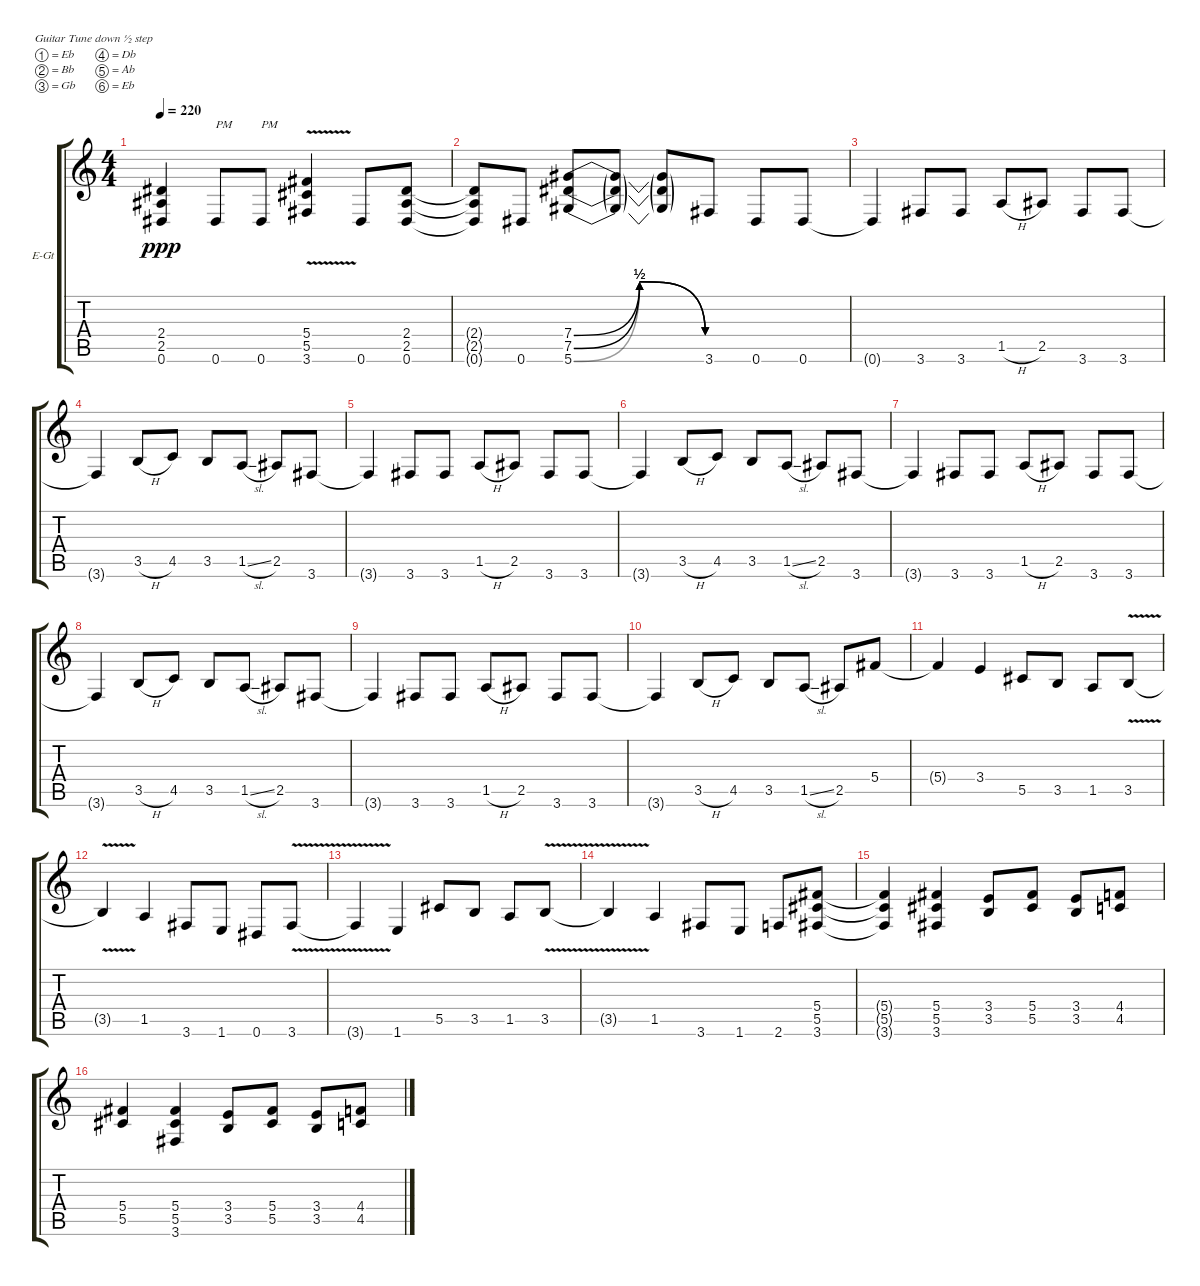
\bracketExtendMode groupsimilarinstruments
\firstSystemTrackNameOrientation horizontal
\otherSystemsTrackNameOrientation horizontal
\track ("Guitar 2" "E-Gt") {instrument acousticgrandpiano}
\staff {score tabs}
\tuning (Eb4 Bb3 Gb3 Db3 Ab2 Eb2)
\displaytranspose 12
\ts (4 4)
\tempo 220
\clef g2
\ks c
(2.4{t} 2.5{t} 0.6{t}).4{dy ppp} 0.6.8{txt "PM"} 0.6.8{txt "PM"} (5.4{v} 5.5{v} 3.6{v}).4 0.6.8 (2.4 2.5 0.6).8 |
(2.4{t} 2.5{t} 0.6{t}).8 0.6.8 (7.4{be (bendrelease 0 0 30 2 30 2 60 0)} 7.5{be (bendrelease 0 0 30 2 30 2 60 0)} 5.6{be (bendrelease 0 0 30 2 30 2 60 0)}).8 (7.4{t} 7.5{t} 5.6{t}).8 (7.4{t} 7.5{t} 5.6{t}).8 3.6.8 0.6.8 0.6.8 |
0.6{t}.4 3.6.8 3.6.8 1.5{h}.8 2.5.8 3.6.8 3.6.8 |
3.6{t}.4 3.5{h}.8 4.5.8 3.5.8 1.5{sl}.8 2.5.8 3.6.8 |
3.6{t}.4 3.6.8 3.6.8 1.5{h}.8 2.5.8 3.6.8 3.6.8 |
3.6{t}.4 3.5{h}.8 4.5.8 3.5.8 1.5{sl}.8 2.5.8 3.6.8 |
3.6{t}.4 3.6.8 3.6.8 1.5{h}.8 2.5.8 3.6.8 3.6.8 |
3.6{t}.4 3.5{h}.8 4.5.8 3.5.8 1.5{sl}.8 2.5.8 3.6.8 |
3.6{t}.4 3.6.8 3.6.8 1.5{h}.8 2.5.8 3.6.8 3.6.8 |
3.6{t}.4 3.5{h}.8 4.5.8 3.5.8 1.5{sl}.8 2.5.8 5.4.8 |
5.4{t}.4 3.4.4 5.5.8 3.5.8 1.5.8 3.5{v}.8 |
3.5{t}.4 1.5.4 3.6.8 1.6.8 0.6.8 3.6{v}.8 |
3.6{t}.4 1.6.4 5.5.8 3.5.8 1.5.8 3.5{v}.8 |
3.5{t}.4 1.5.4 3.6.8 1.6.8 2.6.8 (5.4 5.5 3.6).8 |
(5.4{t} 5.5{t} 3.6{t}).4 (5.4 5.5 3.6).4 (3.4 3.5).8 (5.4 5.5).8 (3.4 3.5).8 (4.4 4.5).8 |
(5.4 5.5).4 (5.4 5.5 3.6).4 (3.4 3.5).8 (5.4 5.5).8 (3.4 3.5).8 (4.4 4.5).8
